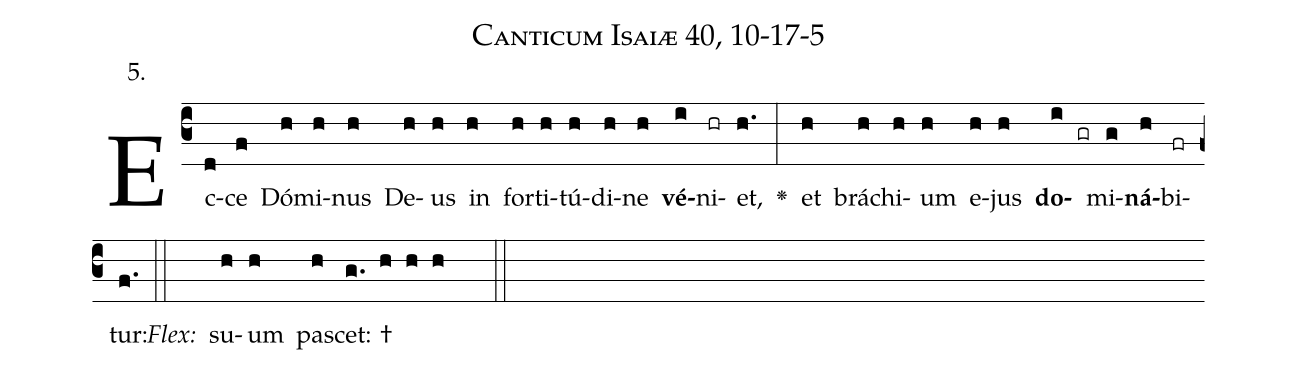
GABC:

name: Canticum Isaiæ 40, 10-17-5;
annotation: 5.;
%%
(c3)Ec(d)ce(f) Dó(h)mi(h)nus(h) De(h)us(h) in(h) for(h)ti(h)tú(h)di(h)ne(h) <b>vé</b>(i)ni(hr)et,(h.) <v>\greheightstar</v>(:) et(h) brá(h)chi(h)um(h) e(h)jus(h) <b>do</b>(i gr)mi(g)<b>ná</b>(h)bi(fr)tur:(f.) (::)
<i>Flex:</i>()  su(h)um(h) pa(h)scet: †(g. h h h  ::)

%E(h) u(h) o(i) u(g) a(h) e.(f.) (::)
